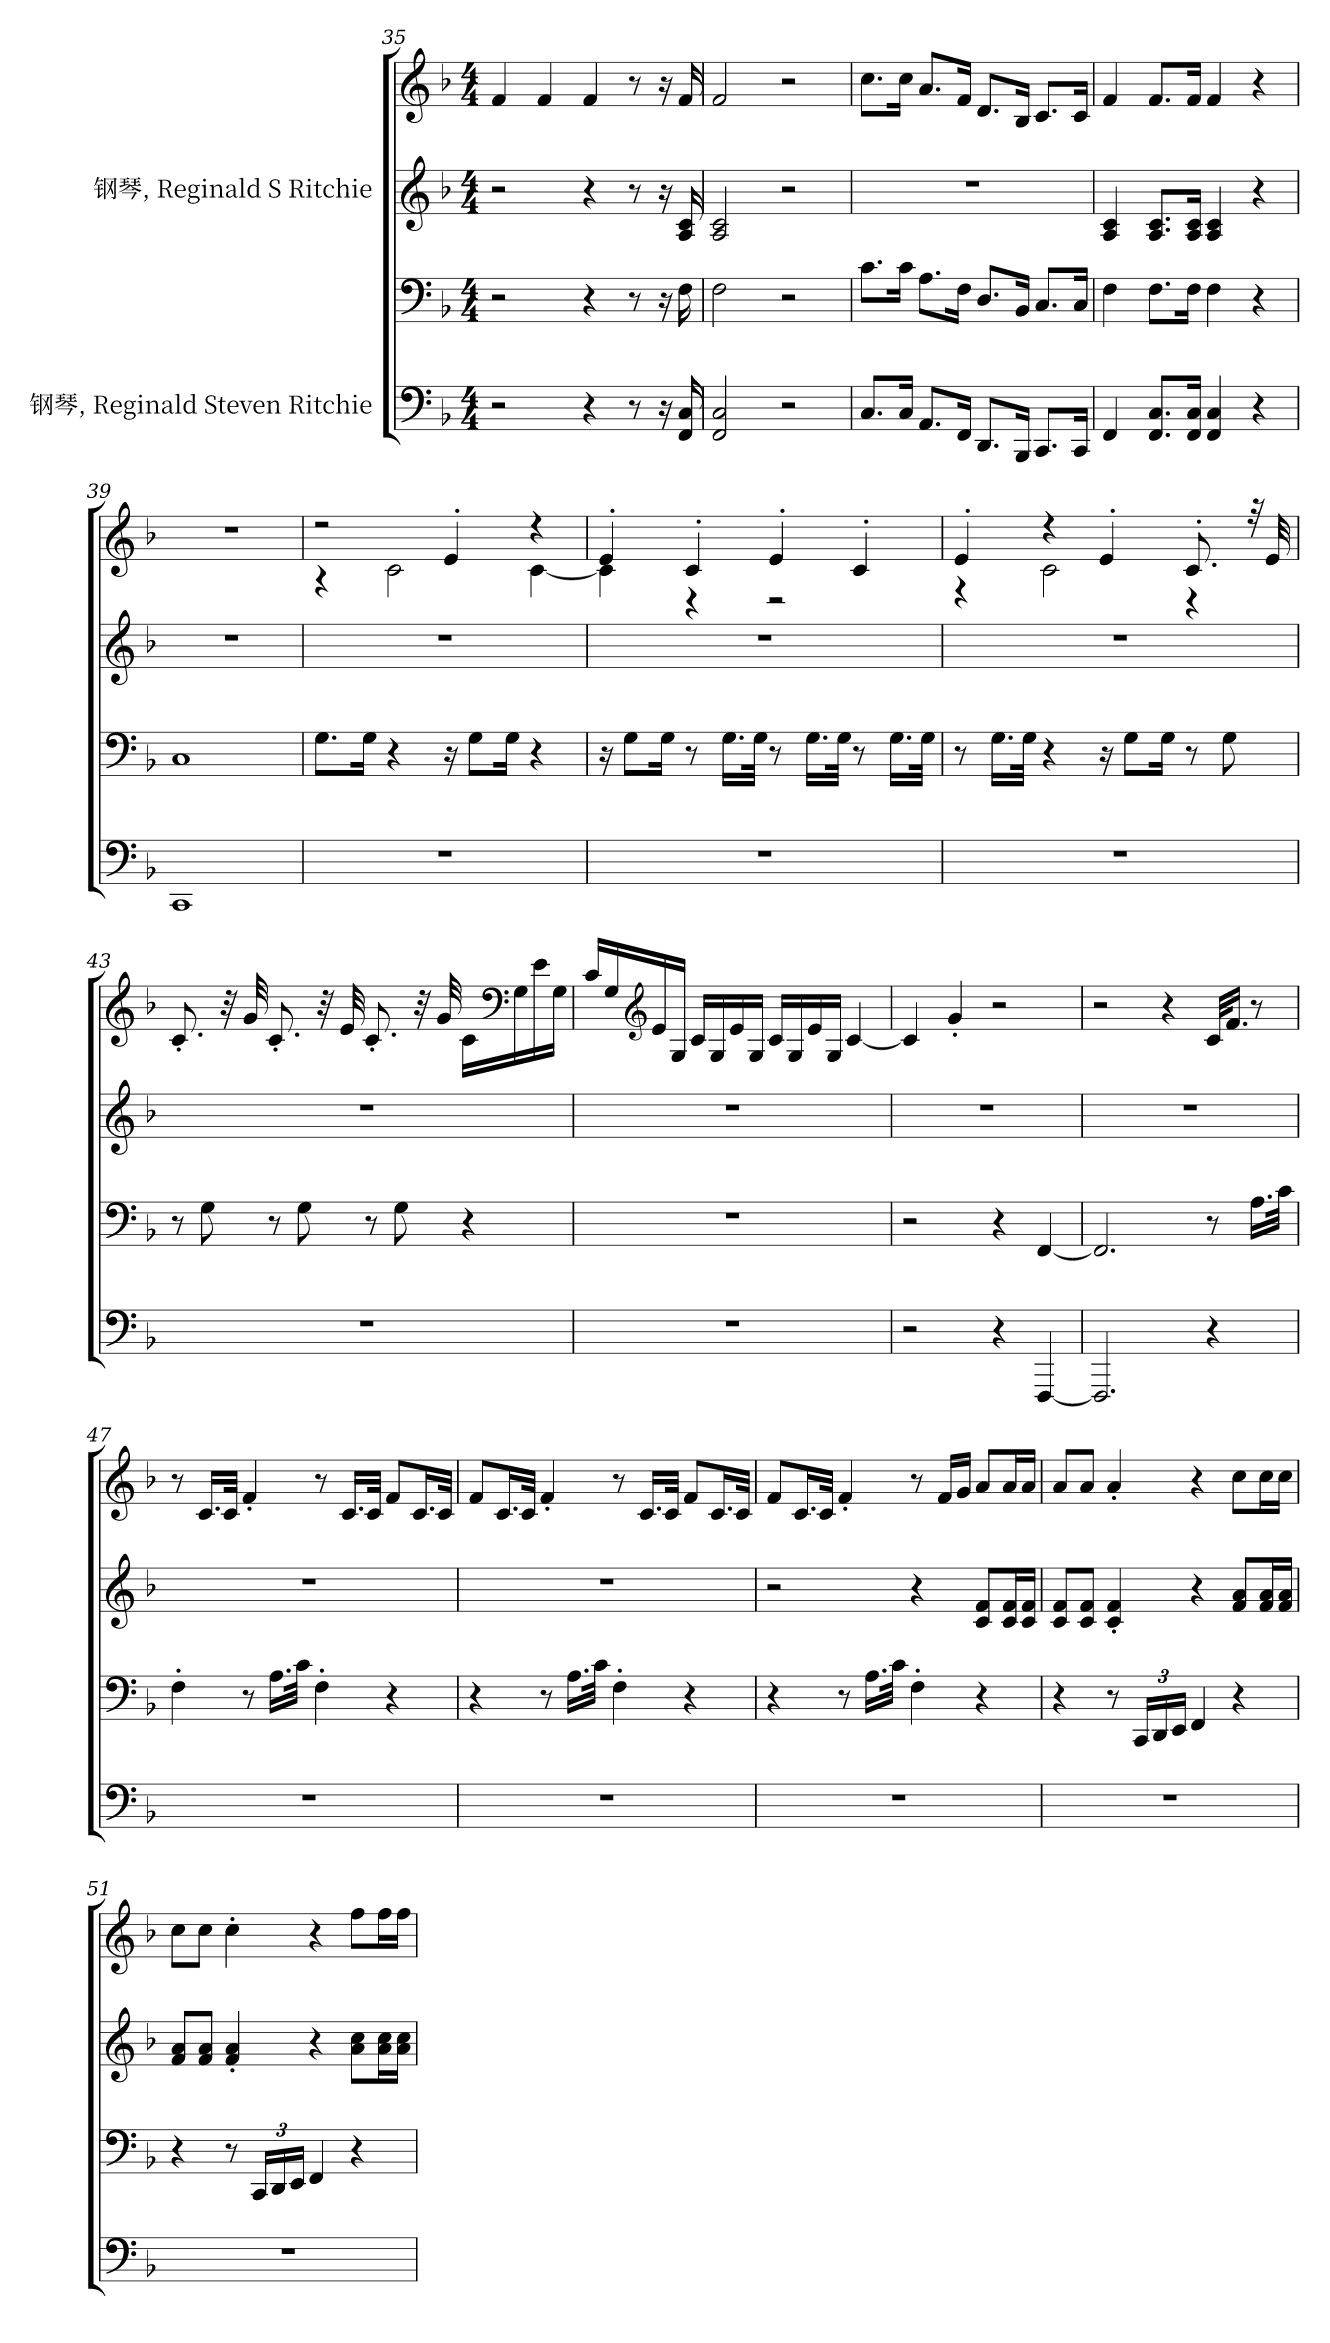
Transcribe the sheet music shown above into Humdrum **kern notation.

**kern	**kern	**kern	**kern
*part2	*part2	*part1	*part1
*staff4	*staff3	*staff2	*staff1
*I"钢琴, Reginald Steven Ritchie	*	*I"钢琴, Reginald S Ritchie	*
*clefF4	*clefF4	*clefG2	*clefG2
*k[b-]	*k[b-]	*k[b-]	*k[b-]
*M4/4	*M4/4	*M4/4	*M4/4
=35	=35	=35	=35
2r	2r	2r	4f/
.	.	.	4f/
4r	4r	4r	4f/
8r	8r	8r	8r
16r	16r	16r	16r
16FF/ 16C/	16F\	16A/ 16c/	16f/
=36	=36	=36	=36
2FF/ 2C/	2F\	2A/ 2c/	2f/
2r	2r	2r	2r
!!LO:PB:g=z
=37	=37	=37	=37
8.C/L	8.c\L	1r	8.cc\L
16C/Jk	16c\Jk	.	16cc\Jk
8.AA/L	8.A\L	.	8.a/L
16FF/Jk	16F\Jk	.	16f/Jk
8.DD/L	8.D/L	.	8.d/L
16BBB-/Jk	16BB-/Jk	.	16B-/Jk
8.CC/L	8.C/L	.	8.c/L
16CC/Jk	16C/Jk	.	16c/Jk
=38	=38	=38	=38
4FF/	4F\	4A/ 4c/	4f/
8.FF/ 8.C/L	8.F\L	8.A/ 8.c/L	8.f/L
16FF/ 16C/Jk	16F\Jk	16A/ 16c/Jk	16f/Jk
4FF/ 4C/	4F\	4A/ 4c/	4f/
4r	4r	4r	4r
=39	=39	=39	=39
1CC	1C	1r	1r
=40	=40	=40	=40
*	*	*	*^
1r	8.G\L	1r	2r	4r
.	16G\Jk	.	.	.
.	4r	.	.	2c\
.	16r	.	4e'/	.
.	8G\L	.	.	.
.	16G\Jk	.	.	.
.	4r	.	4r	[4c\
=41	=41	=41	=41	=41
1r	16r	1r	4e'/	4c\]
.	8G\L	.	.	.
.	16G\Jk	.	.	.
.	8r	.	4c'/	4r
.	16.G\LL	.	.	.
.	32G\JJk	.	.	.
.	8r	.	4e'/	2r
.	16.G\LL	.	.	.
.	32G\JJk	.	.	.
.	8r	.	4c'/	.
.	16.G\LL	.	.	.
.	32G\JJk	.	.	.
!!LO:LB:g=z	!!
=42	=42	=42	=42	=42
1r	8r	1r	4e'/	4r
.	16.G\LL	.	.	.
.	32G\JJk	.	.	.
.	4r	.	4r	2c\
.	16r	.	4e'/	.
.	8G\L	.	.	.
.	16G\Jk	.	.	.
.	8r	.	8.c'/	4r
.	8G\	.	.	.
.	.	.	32r	.
.	.	.	32e/	.
*	*	*	*v	*v
=43	=43	=43	=43
1r	8r	1r	8.c'/
.	8G\	.	.
.	.	.	32r
.	.	.	32g/
.	8r	.	8.c'/
.	8G\	.	.
.	.	.	32r
.	.	.	32e/
.	8r	.	8.c'/
.	8G\	.	.
.	.	.	32r
.	.	.	32g/
.	4r	.	16c\LL
*	*	*	*clefF4
.	.	.	16G\
.	.	.	16e\
.	.	.	16G\JJ
!!LO:LB:g=z
=44	=44	=44	=44
1r	1r	1r	16c/LL
.	.	.	16G/
*	*	*	*clefG2
.	.	.	16e/
.	.	.	16G/JJ
.	.	.	16c/LL
.	.	.	16G/
.	.	.	16e/
.	.	.	16G/JJ
.	.	.	16c/LL
.	.	.	16G/
.	.	.	16e/
.	.	.	16G/JJ
.	.	.	[4c/
=45	=45	=45	=45
2r	2r	1r	4c/]
.	.	.	4g'/
4r	4r	.	2r
[4FFF/	[4FF/	.	.
=46	=46	=46	=46
2.FFF/]	2.FF/]	1r	2r
.	.	.	4r
4r	8r	.	32c/KLL
.	.	.	16.f/JJ
.	16.A\LL	.	8r
.	32c\JJk	.	.
!!LO:PB:g=z
=47	=47	=47	=47
1r	4F'\	1r	8r
.	.	.	16.c/LL
.	.	.	32c/JJk
.	8r	.	4f'/
.	16.A\LL	.	.
.	32c\JJk	.	.
.	4F'\	.	8r
.	.	.	16.c/LL
.	.	.	32c/JJk
.	4r	.	8f/L
.	.	.	16.c/L
.	.	.	32c/JJk
=48	=48	=48	=48
1r	4r	1r	8f/L
.	.	.	16.c/L
.	.	.	32c/JJk
.	8r	.	4f'/
.	16.A\LL	.	.
.	32c\JJk	.	.
.	4F'\	.	8r
.	.	.	16.c/LL
.	.	.	32c/JJk
.	4r	.	8f/L
.	.	.	16.c/L
.	.	.	32c/JJk
=49	=49	=49	=49
1r	4r	2r	8f/L
.	.	.	16.c/L
.	.	.	32c/JJk
.	8r	.	4f'/
.	16.A\LL	.	.
.	32c\JJk	.	.
.	4F'\	4r	8r
.	.	.	16f/LL
.	.	.	16g/JJ
.	4r	8c/ 8f/L	8a/L
.	.	16c/ 16f/L	16a/L
.	.	16c/ 16f/JJ	16a/JJ
!!LO:LB:g=z
=50	=50	=50	=50
1r	4r	8c/ 8f/L	8a/L
.	.	8c/ 8f/J	8a/J
.	8r	4c/' 4f/'	4a'/
*	*Xbrackettup	*	*
.	24CC/LL	.	.
.	24DD/	.	.
.	24EE/JJ	.	.
.	4FF/	4r	4r
.	4r	8f/ 8a/L	8cc\L
.	.	16f/ 16a/L	16cc\L
.	.	16f/ 16a/JJ	16cc\JJ
=51	=51	=51	=51
1r	4r	8f/ 8a/L	8cc\L
.	.	8f/ 8a/J	8cc\J
.	8r	4f/' 4a/'	4cc'\
.	24CC/LL	.	.
.	24DD/	.	.
.	24EE/JJ	.	.
.	4FF/	4r	4r
.	4r	8a\ 8cc\L	8ff\L
.	.	16a\ 16cc\L	16ff\L
.	.	16a\ 16cc\JJ	16ff\JJ
=	=	=	=
*-	*-	*-	*-
